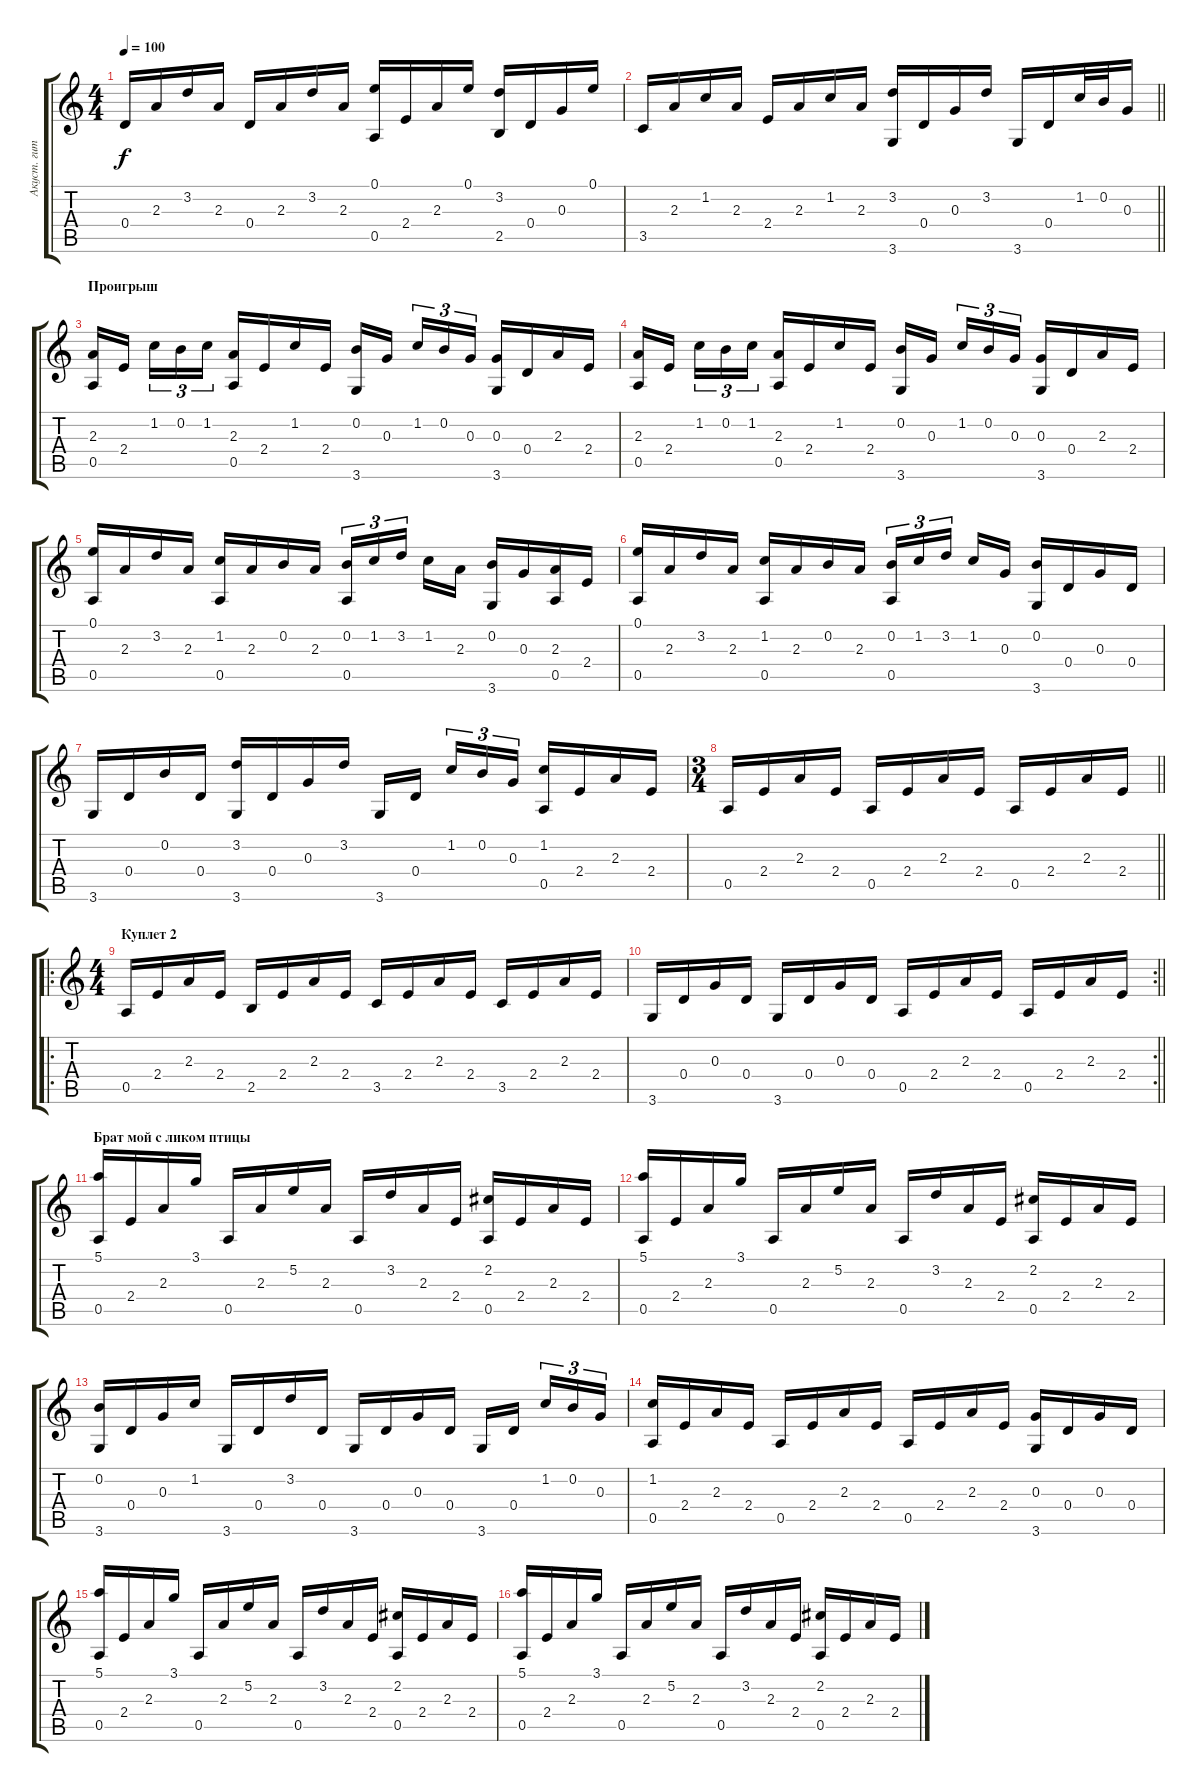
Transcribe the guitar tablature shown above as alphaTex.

\track ("Акуст. гит." "Акуст. гит") {instrument acousticguitarsteel}
\staff {score tabs}
\tuning (E4 B3 G3 D3 A2 E2) {hide}
\ts (4 4)
\tempo 100
\clef g2
\ks c
0.4.16{dy f} 2.3.16 3.2.16 2.3.16 0.4.16 2.3.16 3.2.16 2.3.16 (0.1 0.5).16 2.4.16 2.3.16 0.1.16 (3.2 2.5).16 0.4.16 0.3.16 0.1.16 |
\barLineRight lightlight
3.5.16 2.3.16 1.2.16 2.3.16 2.4.16 2.3.16 1.2.16 2.3.16 (3.2 3.6).16 0.4.16 0.3.16 3.2.16 3.6.16 0.4.16 1.2.32 0.2.32 0.3.16 |
\section ("" "Проигрыш")
(2.3 0.5).16 2.4.16{beam splitsecondary} 1.2.16{tu (3 2)} 0.2.16{tu (3 2)} 1.2.16{tu (3 2)} (2.3 0.5).16 2.4.16 1.2.16 2.4.16 (0.2 3.6).16 0.3.16{beam splitsecondary} 1.2.16{tu (3 2)} 0.2.16{tu (3 2)} 0.3.16{tu (3 2)} (0.3 3.6).16 0.4.16 2.3.16 2.4.16 |
(2.3 0.5).16 2.4.16{beam splitsecondary} 1.2.16{tu (3 2)} 0.2.16{tu (3 2)} 1.2.16{tu (3 2)} (2.3 0.5).16 2.4.16 1.2.16 2.4.16 (0.2 3.6).16 0.3.16{beam splitsecondary} 1.2.16{tu (3 2)} 0.2.16{tu (3 2)} 0.3.16{tu (3 2)} (0.3 3.6).16 0.4.16 2.3.16 2.4.16 |
(0.1 0.5).16 2.3.16 3.2.16 2.3.16 (1.2 0.5).16 2.3.16 0.2.16 2.3.16 (0.2 0.5).16{tu (3 2)} 1.2.16{tu (3 2)} 3.2.16{tu (3 2) beam splitsecondary} 1.2.16 2.3.16 (0.2 3.6).16 0.3.16 (2.3 0.5).16 2.4.16 |
(0.1 0.5).16 2.3.16 3.2.16 2.3.16 (1.2 0.5).16 2.3.16 0.2.16 2.3.16 (0.2 0.5).16{tu (3 2)} 1.2.16{tu (3 2)} 3.2.16{tu (3 2) beam splitsecondary} 1.2.16 0.3.16 (0.2 3.6).16 0.4.16 0.3.16 0.4.16 |
3.6.16 0.4.16 0.2.16 0.4.16 (3.2 3.6).16 0.4.16 0.3.16 3.2.16 3.6.16 0.4.16{beam splitsecondary} 1.2.16{tu (3 2)} 0.2.16{tu (3 2)} 0.3.16{tu (3 2)} (1.2 0.5).16 2.4.16 2.3.16 2.4.16 |
\ts (3 4)
\barLineRight lightlight
0.5.16 2.4.16 2.3.16 2.4.16 0.5.16 2.4.16 2.3.16 2.4.16 0.5.16 2.4.16 2.3.16 2.4.16 |
\ro
\ts (4 4)
\section ("" "Куплет 2")
0.5.16 2.4.16 2.3.16 2.4.16 2.5.16 2.4.16 2.3.16 2.4.16 3.5.16 2.4.16 2.3.16 2.4.16 3.5.16 2.4.16 2.3.16 2.4.16 |
\rc 2
\barLineRight lightlight
3.6.16 0.4.16 0.3.16 0.4.16 3.6.16 0.4.16 0.3.16 0.4.16 0.5.16 2.4.16 2.3.16 2.4.16 0.5.16 2.4.16 2.3.16 2.4.16 |
\section ("" "Брат мой с ликом птицы")
(5.1 0.5).16 2.4.16 2.3.16 3.1.16 0.5.16 2.3.16 5.2.16 2.3.16 0.5.16 3.2.16 2.3.16 2.4.16 (2.2 0.5).16 2.4.16 2.3.16 2.4.16 |
(5.1 0.5).16 2.4.16 2.3.16 3.1.16 0.5.16 2.3.16 5.2.16 2.3.16 0.5.16 3.2.16 2.3.16 2.4.16 (2.2 0.5).16 2.4.16 2.3.16 2.4.16 |
(0.2 3.6).16 0.4.16 0.3.16 1.2.16 3.6.16 0.4.16 3.2.16 0.4.16 3.6.16 0.4.16 0.3.16 0.4.16 3.6.16 0.4.16{beam splitsecondary} 1.2.16{tu (3 2)} 0.2.16{tu (3 2)} 0.3.16{tu (3 2)} |
(1.2 0.5).16 2.4.16 2.3.16 2.4.16 0.5.16 2.4.16 2.3.16 2.4.16 0.5.16 2.4.16 2.3.16 2.4.16 (0.3 3.6).16 0.4.16 0.3.16 0.4.16 |
(5.1 0.5).16 2.4.16 2.3.16 3.1.16 0.5.16 2.3.16 5.2.16 2.3.16 0.5.16 3.2.16 2.3.16 2.4.16 (2.2 0.5).16 2.4.16 2.3.16 2.4.16 |
(5.1 0.5).16 2.4.16 2.3.16 3.1.16 0.5.16 2.3.16 5.2.16 2.3.16 0.5.16 3.2.16 2.3.16 2.4.16 (2.2 0.5).16 2.4.16 2.3.16 2.4.16
